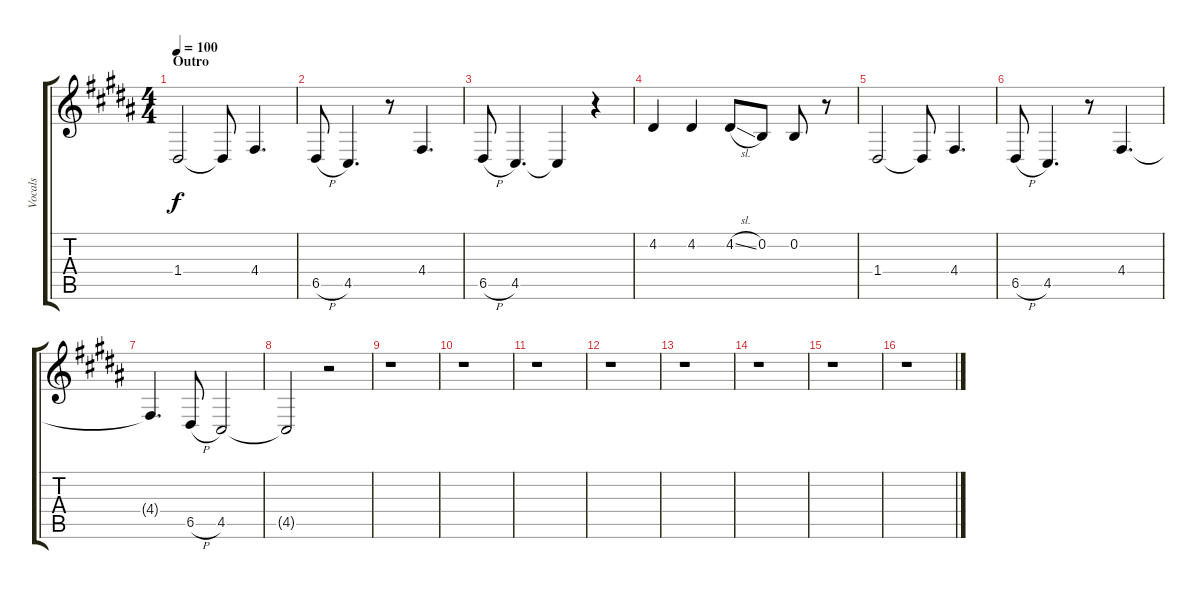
\track ("Vocals" "Vocals") {instrument lead2sawtooth}
\staff {score tabs}
\tuning (E4 B3 G3 D3 A2 E2) {hide}
\ts (4 4)
\section ("" "Outro")
\tempo 100
\clef g2
\ks b
1.4.2{dy f} 1.4{t}.8 4.4.4{d} |
6.5{h}.8 4.5.4{d} r.8 4.4.4{d} |
6.5{h}.8 4.5.4{d} 4.5{t}.4 r.4 |
4.2.4 4.2.4 4.2{sl}.8 0.2.8 0.2.8 r.8 |
1.4.2 1.4{t}.8 4.4.4{d} |
6.5{h}.8 4.5.4{d} r.8 4.4.4{d} |
4.4{t}.4{d} 6.5{h}.8 4.5.2 |
4.5{t}.2 r.2 |
r.1 |
r.1 |
r.1 |
r.1 |
r.1 |
r.1 |
r.1 |
r.1
